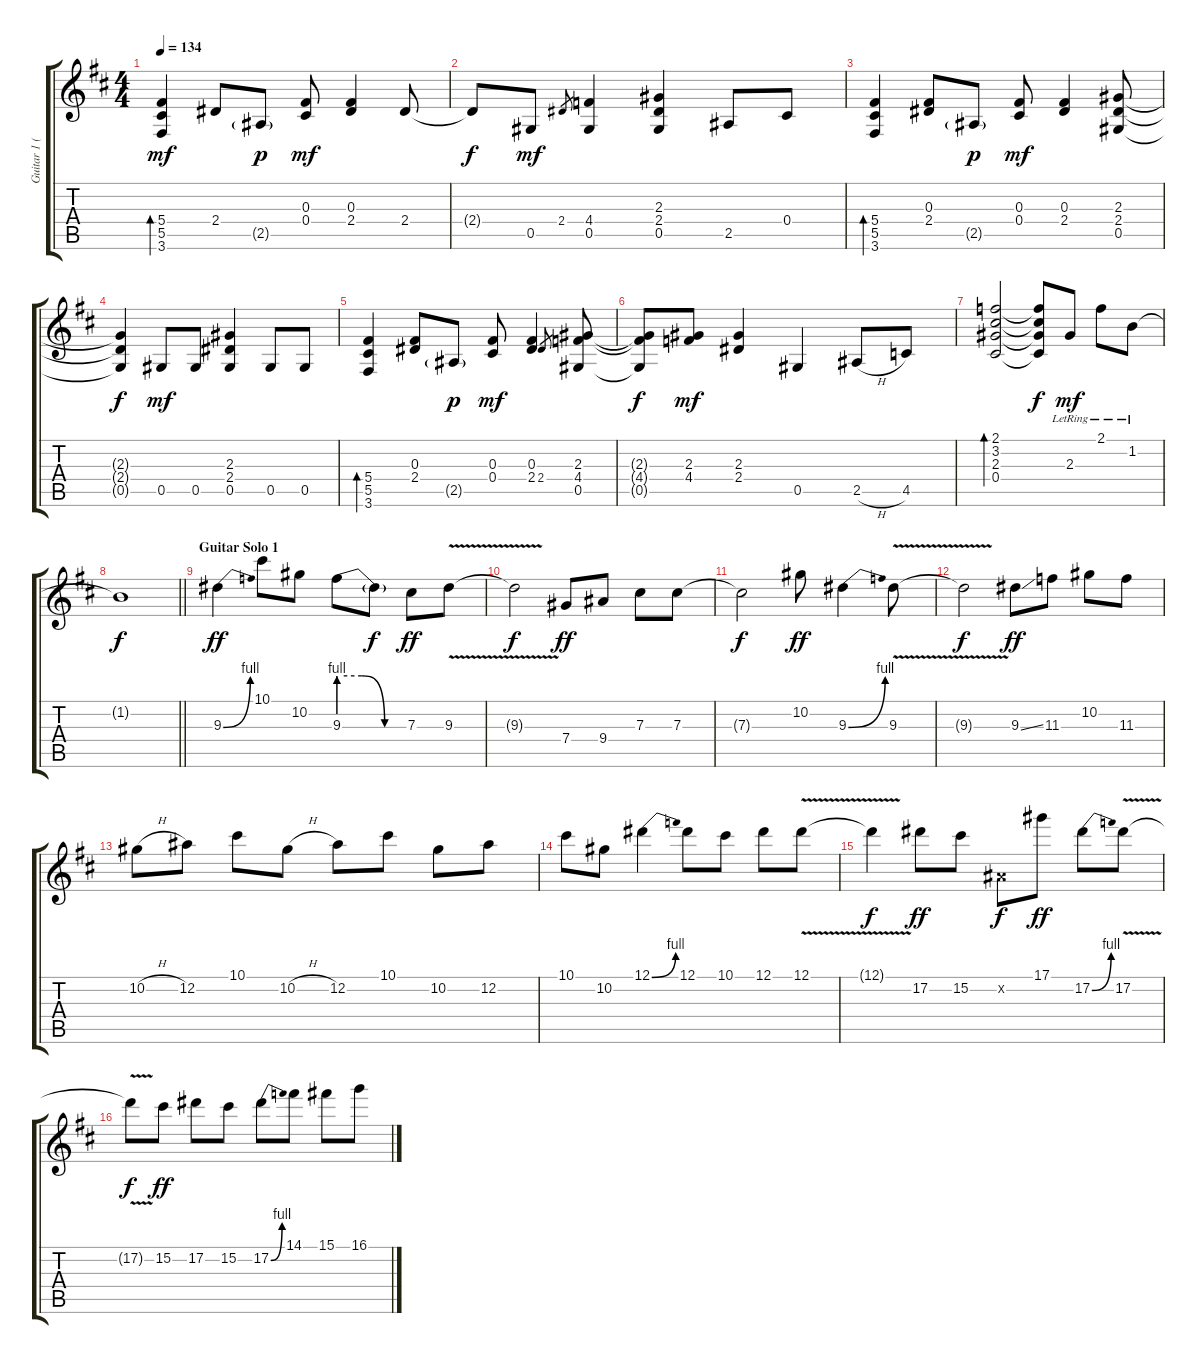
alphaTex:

\track ("Guitar 1 (Slash)" "Guitar 1 (") {instrument acousticguitarsteel}
\staff {score tabs}
\tuning (Eb4 Bb3 Gb3 Db3 Ab2 Eb2) {hide}
\ts (4 4)
\tempo 134
\clef g2
\ks d
(5.4 5.5 3.6).4{bd 120 dy mf} 2.4.8 2.5{g}.8{dy p} (0.3 0.4).8{dy mf} (0.3 2.4).4 2.4.8 |
2.4{t}.8{dy f} 0.5.8{dy mf} 2.4.8{gr} (4.4 0.5).4 (2.3 2.4 0.5).4 2.5.8 0.4.8 |
(5.4 5.5 3.6).4{bd 120} (0.3 2.4).8 2.5{g}.8{dy p} (0.3 0.4).8{dy mf} (0.3 2.4).4 (2.3 2.4 0.5).8 |
(2.3{t} 2.4{t} 0.5{t}).4{dy f} 0.5.8{dy mf} 0.5.8 (2.3 2.4 0.5).4 0.5.8 0.5.8 |
(5.4 5.5 3.6).4{bd 120} (0.3 2.4).8 2.5{g}.8{dy p} (0.3 0.4).8{dy mf} (0.3 2.4).4 2.4.8{gr} (2.3 4.4 0.5).8 |
(2.3{t} 4.4{t} 0.5{t}).8{dy f} (2.3 4.4).8{dy mf} (2.3 2.4).4 0.5.4 2.5{h}.8 4.5.8 |
(2.1 3.2 2.3 0.4).2{bd 120} (2.1{t} 3.2{t} 2.3{t} 0.4{t}).8{dy f} 2.3{lr}.8{dy mf} 2.1{lr}.8 1.2{lr}.8 |
\barLineRight lightlight
1.2{t}.1{dy f} |
\section ("" "Guitar Solo 1")
9.3{be (bend 0 0 60 4)}.4{dy ff} 10.1.8 10.2.8 9.3{be (custom 0 4 20 4 40 0 60 0)}.8 9.3{t}.8{dy f} 7.3.8{dy ff} 9.3{v}.8 |
9.3{t}.2{dy f} 7.4.8{dy ff} 9.4.8 7.3.8 7.3.8 |
7.3{t}.2{dy f} 10.2.8{dy ff} 9.3{be (bend 0 0 60 4)}.4 9.3{v}.8 |
9.3{t}.2{dy f} 9.3{ss}.8{dy ff} 11.3.8 10.2.8 11.3.8 |
10.2{h}.8 12.2.8 10.1.8 10.2{h}.8 12.2.8 10.1.8 10.2.8 12.2.8 |
10.1.8 10.2.8 12.1{be (bend 0 0 60 4)}.4 12.1.8 10.1.8 12.1.8 12.1{v}.8 |
12.1{t}.4{dy f} 17.2.8{dy ff} 15.2.8 0.2{x}.8{dy f} 17.1.8{dy ff} 17.2{be (bend 0 0 60 4)}.8 17.2{v}.8 |
17.2{t}.8{dy f} 15.2.8{dy ff} 17.2.8 15.2.8 17.2{be (bend 0 0 60 4)}.8 14.1.8 15.1.8 16.1.8
